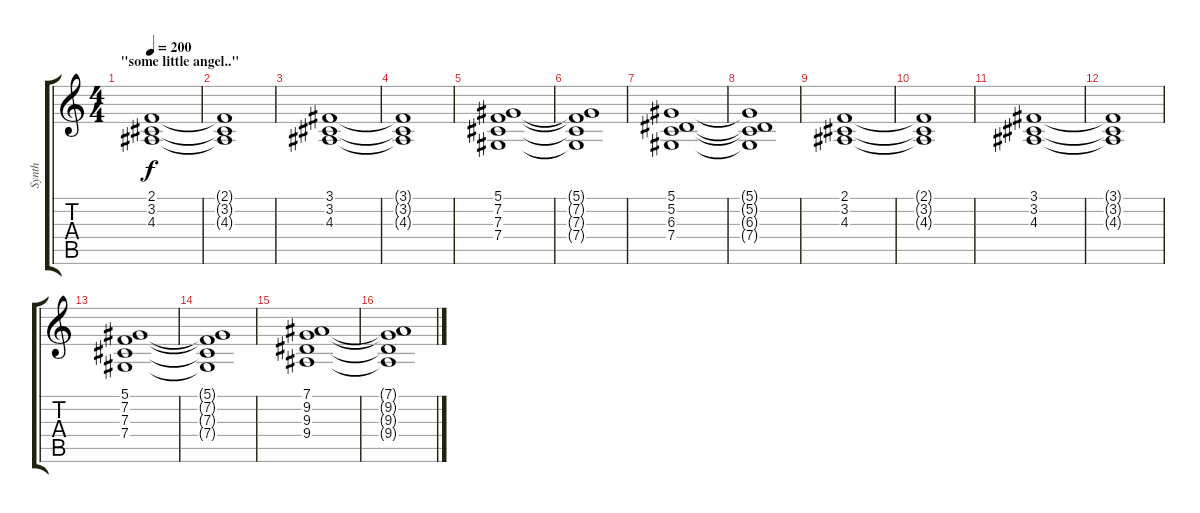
\track ("Synth" "Synth") {instrument stringensemble1}
\staff {score tabs}
\tuning (Eb4 Bb3 Gb3 Db3 Ab2 Eb2) {hide}
\ts (4 4)
\section ("" "\"some little angel..\"")
\tempo 200
\clef g2
\ks c
(2.1 3.2 4.3).1{dy f} |
(2.1{t} 3.2{t} 4.3{t}).1 |
(3.1 3.2 4.3).1 |
(3.1{t} 3.2{t} 4.3{t}).1 |
(5.1 7.2 7.3 7.4).1 |
(5.1{t} 7.2{t} 7.3{t} 7.4{t}).1 |
(5.1 5.2 6.3 7.4).1 |
(5.1{t} 5.2{t} 6.3{t} 7.4{t}).1 |
(2.1 3.2 4.3).1 |
(2.1{t} 3.2{t} 4.3{t}).1 |
(3.1 3.2 4.3).1 |
(3.1{t} 3.2{t} 4.3{t}).1 |
(5.1 7.2 7.3 7.4).1 |
(5.1{t} 7.2{t} 7.3{t} 7.4{t}).1 |
(7.1 9.2 9.3 9.4).1 |
(7.1{t} 9.2{t} 9.3{t} 9.4{t}).1
